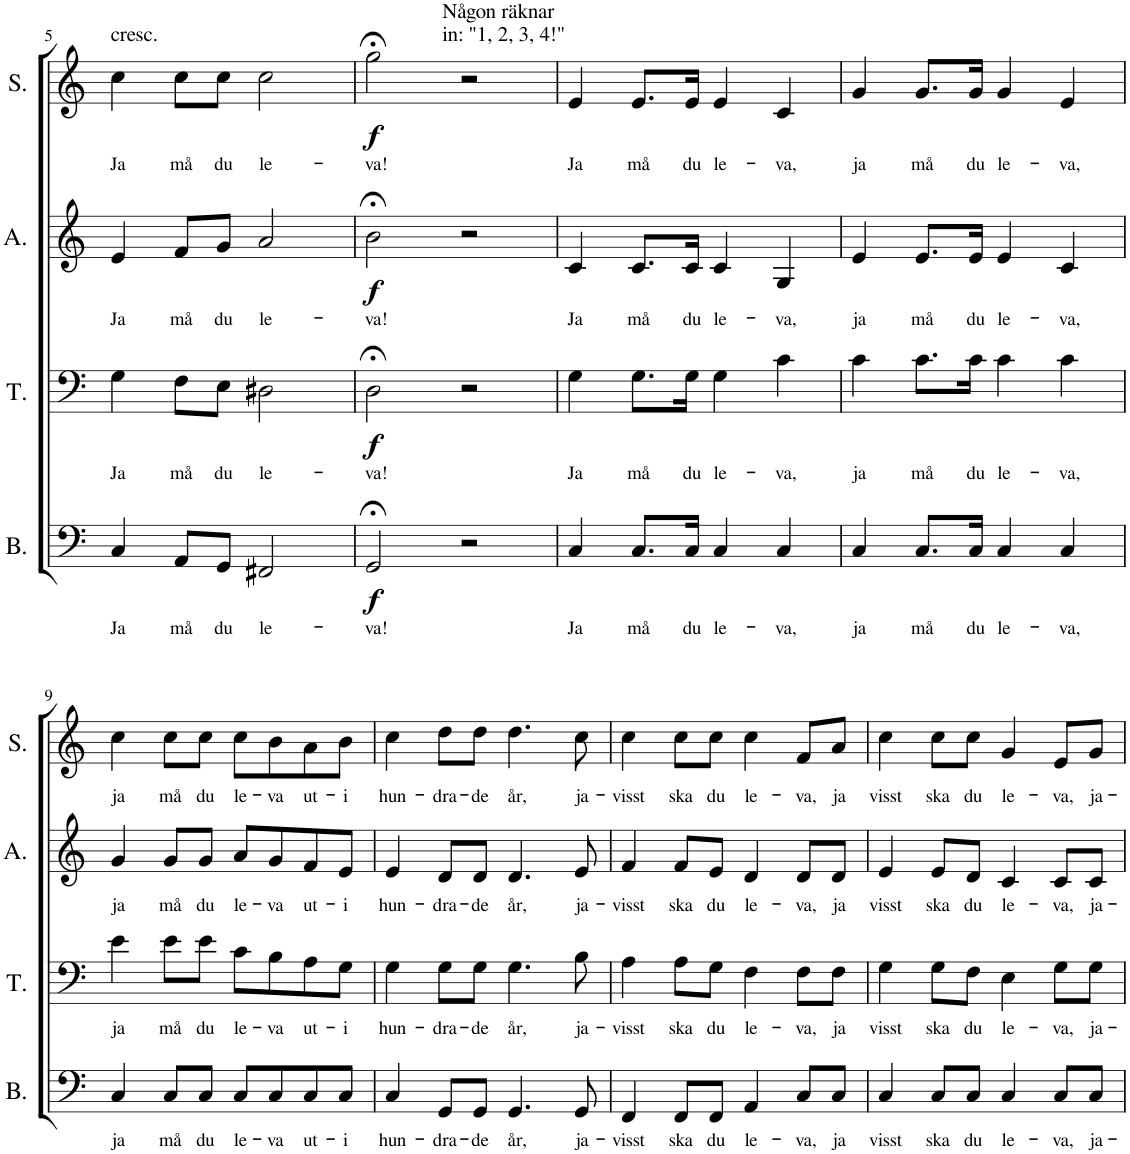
**kern	**text	**dynam	**kern	**text	**dynam	**kern	**text	**dynam	**kern	**text	**dynam
*part4	*part4	*part4	*part3	*part3	*part3	*part2	*part2	*part2	*part1	*part1	*part1
*staff4	*staff4	*staff4	*staff3	*staff3	*staff3	*staff2	*staff2	*staff2	*staff1	*staff1	*staff1
*I"Bas	*	*	*I"Tenor	*	*	*I"Alt	*	*	*I"Sopran	*	*
*I'B.	*	*	*I'T.	*	*	*I'A.	*	*	*I'S.	*	*
!!LO:PB:g=z
*clefF4	*	*	*clefF4	*	*	*clefG2	*	*	*clefG2	*	*
*k[]	*	*	*k[]	*	*	*k[]	*	*	*k[]	*	*
*M4/4	*	*	*M4/4	*	*	*M4/4	*	*	*M4/4	*	*
=5	=5	=5	=5	=5	=5	=5	=5	=5	=5	=5	=5
!	!	!	!	!	!	!	!	!	!LO:TX:a:t=cresc.	!	!
!	!LO:LY:b	!	!	!LO:LY:b	!	!	!LO:LY:b	!	!	!LO:LY:b	!
4C/	Ja	.	4G\	Ja	.	4e/	Ja	.	4cc\	Ja	.
!	!LO:LY:b	!	!	!LO:LY:b	!	!	!LO:LY:b	!	!	!LO:LY:b	!
8AA/L	må	.	8F\L	må	.	8f/L	må	.	8cc\L	må	.
!	!LO:LY:b	!	!	!LO:LY:b	!	!	!LO:LY:b	!	!	!LO:LY:b	!
8GG/J	du	.	8E\J	du	.	8g/J	du	.	8cc\J	du	.
!	!LO:LY:b	!	!	!LO:LY:b	!	!	!LO:LY:b	!	!	!LO:LY:b	!
2FF#X/	le-	.	2D#X\	le-	.	2a/	le-	.	2cc\	le-	.
=6	=6	=6	=6	=6	=6	=6	=6	=6	=6	=6	=6
!	!LO:LY:b	!LO:DY:b	!	!LO:LY:b	!LO:DY:b	!	!LO:LY:b	!LO:DY:b	!	!LO:LY:b	!LO:DY:b
2GG;</	-va!	f	2D;<\	-va!	f	2b;<\	-va!	f	2gg;<\	-va!	f
!	!	!	!	!	!	!	!	!	!LO:TX:a:t=Någon räknar	!	!
!	!	!	!	!	!	!	!	!	!LO:TX:a:t=in&colon; "1, 2, 3, 4!"	!	!
2r	.	.	2r	.	.	2r	.	.	2r	.	.
=7	=7	=7	=7	=7	=7	=7	=7	=7	=7	=7	=7
!	!LO:LY:b	!	!	!LO:LY:b	!	!	!LO:LY:b	!	!	!LO:LY:b	!
4C/	Ja	.	4G\	Ja	.	4c/	Ja	.	4e/	Ja	.
!	!LO:LY:b	!	!	!LO:LY:b	!	!	!LO:LY:b	!	!	!LO:LY:b	!
8.C/L	må	.	8.G\L	må	.	8.c/L	må	.	8.e/L	må	.
!	!LO:LY:b	!	!	!LO:LY:b	!	!	!LO:LY:b	!	!	!LO:LY:b	!
16C/Jk	du	.	16G\Jk	du	.	16c/Jk	du	.	16e/Jk	du	.
!	!LO:LY:b	!	!	!LO:LY:b	!	!	!LO:LY:b	!	!	!LO:LY:b	!
4C/	le-	.	4G\	le-	.	4c/	le-	.	4e/	le-	.
!	!LO:LY:b	!	!	!LO:LY:b	!	!	!LO:LY:b	!	!	!LO:LY:b	!
4C/	-va,	.	4c\	-va,	.	4G/	-va,	.	4c/	-va,	.
=8	=8	=8	=8	=8	=8	=8	=8	=8	=8	=8	=8
!	!LO:LY:b	!	!	!LO:LY:b	!	!	!LO:LY:b	!	!	!LO:LY:b	!
4C/	ja	.	4c\	ja	.	4e/	ja	.	4g/	ja	.
!	!LO:LY:b	!	!	!LO:LY:b	!	!	!LO:LY:b	!	!	!LO:LY:b	!
8.C/L	må	.	8.c\L	må	.	8.e/L	må	.	8.g/L	må	.
!	!LO:LY:b	!	!	!LO:LY:b	!	!	!LO:LY:b	!	!	!LO:LY:b	!
16C/Jk	du	.	16c\Jk	du	.	16e/Jk	du	.	16g/Jk	du	.
!	!LO:LY:b	!	!	!LO:LY:b	!	!	!LO:LY:b	!	!	!LO:LY:b	!
4C/	le-	.	4c\	le-	.	4e/	le-	.	4g/	le-	.
!	!LO:LY:b	!	!	!LO:LY:b	!	!	!LO:LY:b	!	!	!LO:LY:b	!
4C/	-va,	.	4c\	-va,	.	4c/	-va,	.	4e/	-va,	.
!!LO:LB:g=z
=9	=9	=9	=9	=9	=9	=9	=9	=9	=9	=9	=9
!	!LO:LY:b	!	!	!LO:LY:b	!	!	!LO:LY:b	!	!	!LO:LY:b	!
4C/	ja	.	4e\	ja	.	4g/	ja	.	4cc\	ja	.
!	!LO:LY:b	!	!	!LO:LY:b	!	!	!LO:LY:b	!	!	!LO:LY:b	!
8C/L	må	.	8e\L	må	.	8g/L	må	.	8cc\L	må	.
!	!LO:LY:b	!	!	!LO:LY:b	!	!	!LO:LY:b	!	!	!LO:LY:b	!
8C/J	du	.	8e\J	du	.	8g/J	du	.	8cc\J	du	.
!	!LO:LY:b	!	!	!LO:LY:b	!	!	!LO:LY:b	!	!	!LO:LY:b	!
8C/L	le-	.	8c\L	le-	.	8a/L	le-	.	8cc\L	le-	.
!	!LO:LY:b	!	!	!LO:LY:b	!	!	!LO:LY:b	!	!	!LO:LY:b	!
8C/	-va	.	8B\	-va	.	8g/	-va	.	8b\	-va	.
!	!LO:LY:b	!	!	!LO:LY:b	!	!	!LO:LY:b	!	!	!LO:LY:b	!
8C/	ut-	.	8A\	ut-	.	8f/	ut-	.	8a\	ut-	.
!	!LO:LY:b	!	!	!LO:LY:b	!	!	!LO:LY:b	!	!	!LO:LY:b	!
8C/J	-i	.	8G\J	-i	.	8e/J	-i	.	8b\J	-i	.
=10	=10	=10	=10	=10	=10	=10	=10	=10	=10	=10	=10
!	!LO:LY:b	!	!	!LO:LY:b	!	!	!LO:LY:b	!	!	!LO:LY:b	!
4C/	hun-	.	4G\	hun-	.	4e/	hun-	.	4cc\	hun-	.
!	!LO:LY:b	!	!	!LO:LY:b	!	!	!LO:LY:b	!	!	!LO:LY:b	!
8GG/L	-dra-	.	8G\L	-dra-	.	8d/L	-dra-	.	8dd\L	-dra-	.
!	!LO:LY:b	!	!	!LO:LY:b	!	!	!LO:LY:b	!	!	!LO:LY:b	!
8GG/J	-de	.	8G\J	-de	.	8d/J	-de	.	8dd\J	-de	.
!	!LO:LY:b	!	!	!LO:LY:b	!	!	!LO:LY:b	!	!	!LO:LY:b	!
4.GG/	år,	.	4.G\	år,	.	4.d/	år,	.	4.dd\	år,	.
!	!LO:LY:b	!	!	!LO:LY:b	!	!	!LO:LY:b	!	!	!LO:LY:b	!
8GG/	ja-	.	8B\	ja-	.	8e/	ja-	.	8cc\	ja-	.
=11	=11	=11	=11	=11	=11	=11	=11	=11	=11	=11	=11
!	!LO:LY:b	!	!	!LO:LY:b	!	!	!LO:LY:b	!	!	!LO:LY:b	!
4FF/	-visst	.	4A\	-visst	.	4f/	-visst	.	4cc\	-visst	.
!	!LO:LY:b	!	!	!LO:LY:b	!	!	!LO:LY:b	!	!	!LO:LY:b	!
8FF/L	ska	.	8A\L	ska	.	8f/L	ska	.	8cc\L	ska	.
!	!LO:LY:b	!	!	!LO:LY:b	!	!	!LO:LY:b	!	!	!LO:LY:b	!
8FF/J	du	.	8G\J	du	.	8e/J	du	.	8cc\J	du	.
!	!LO:LY:b	!	!	!LO:LY:b	!	!	!LO:LY:b	!	!	!LO:LY:b	!
4AA/	le-	.	4F\	le-	.	4d/	le-	.	4cc\	le-	.
!	!LO:LY:b	!	!	!LO:LY:b	!	!	!LO:LY:b	!	!	!LO:LY:b	!
8C/L	-va,	.	8F\L	-va,	.	8d/L	-va,	.	8f/L	-va,	.
!	!LO:LY:b	!	!	!LO:LY:b	!	!	!LO:LY:b	!	!	!LO:LY:b	!
8C/J	ja	.	8F\J	ja	.	8d/J	ja	.	8a/J	ja	.
=12	=12	=12	=12	=12	=12	=12	=12	=12	=12	=12	=12
!	!LO:LY:b	!	!	!LO:LY:b	!	!	!LO:LY:b	!	!	!LO:LY:b	!
4C/	visst	.	4G\	visst	.	4e/	visst	.	4cc\	visst	.
!	!LO:LY:b	!	!	!LO:LY:b	!	!	!LO:LY:b	!	!	!LO:LY:b	!
8C/L	ska	.	8G\L	ska	.	8e/L	ska	.	8cc\L	ska	.
!	!LO:LY:b	!	!	!LO:LY:b	!	!	!LO:LY:b	!	!	!LO:LY:b	!
8C/J	du	.	8F\J	du	.	8d/J	du	.	8cc\J	du	.
!	!LO:LY:b	!	!	!LO:LY:b	!	!	!LO:LY:b	!	!	!LO:LY:b	!
4C/	le-	.	4E\	le-	.	4c/	le-	.	4g/	le-	.
!	!LO:LY:b	!	!	!LO:LY:b	!	!	!LO:LY:b	!	!	!LO:LY:b	!
8C/L	-va,	.	8G\L	-va,	.	8c/L	-va,	.	8e/L	-va,	.
!	!LO:LY:b	!	!	!LO:LY:b	!	!	!LO:LY:b	!	!	!LO:LY:b	!
8C/J	ja-	.	8G\J	ja-	.	8c/J	ja-	.	8g/J	ja-	.
=	=	=	=	=	=	=	=	=	=	=	=
*-	*-	*-	*-	*-	*-	*-	*-	*-	*-	*-	*-
